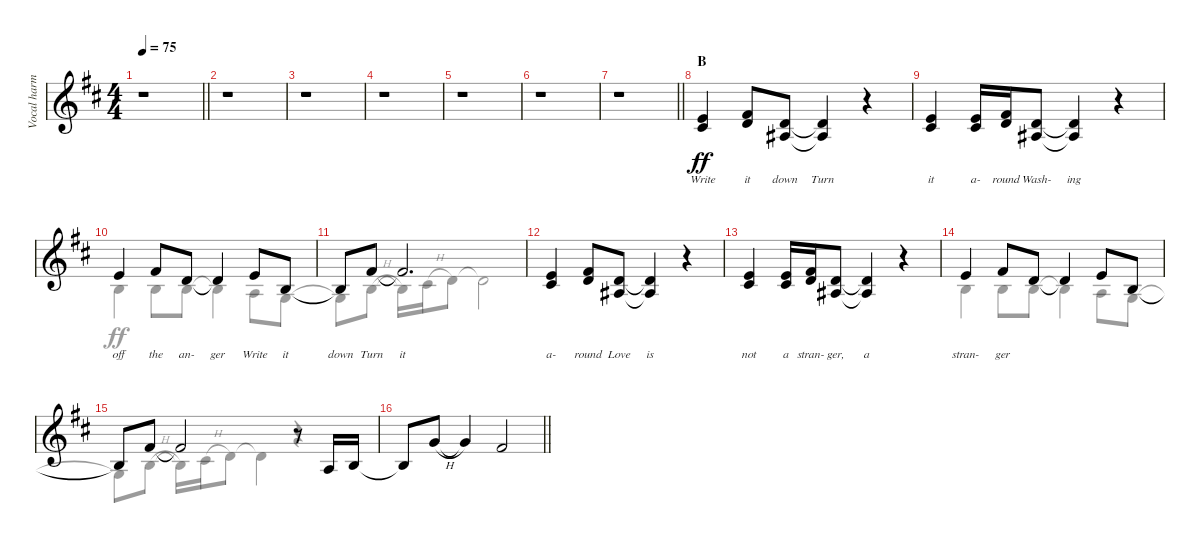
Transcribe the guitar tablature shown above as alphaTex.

\track ("Vocal harmonies" "Vocal harm") {instrument voiceoohs}
\staff {score}
\tuning (E4 B3 G3 D3 A2 E2 B1) {hide}
\voice
\ts (4 4)
\tempo 75
\clef g2
\barLineRight lightlight
\ks d
r.1{dy ff} |
r.1 |
r.1 |
r.1 |
r.1 |
r.1 |
\barLineRight lightlight
r.1 |
\section ("" "B")
(0.1 2.2).4{lyrics (0 "Write") lyrics (1 "") lyrics (2 "") lyrics (3 "") lyrics (4 "")} (2.1 3.2).8{lyrics (0 "it") lyrics (1 "") lyrics (2 "") lyrics (3 "") lyrics (4 "")} (3.2 3.3).8{lyrics (0 "down") lyrics (1 "") lyrics (2 "") lyrics (3 "") lyrics (4 "")} (3.2{t} 3.3{t}).4{lyrics (0 "Turn") lyrics (1 "") lyrics (2 "") lyrics (3 "") lyrics (4 "")} r.4 |
(0.1 2.2).4{lyrics (0 "it") lyrics (1 "") lyrics (2 "") lyrics (3 "") lyrics (4 "")} (0.1 2.2).16{lyrics (0 "a-") lyrics (1 "") lyrics (2 "") lyrics (3 "") lyrics (4 "")} (2.1 3.2).16{lyrics (0 "round") lyrics (1 "") lyrics (2 "") lyrics (3 "") lyrics (4 "")} (3.2 3.3).8{lyrics (0 "Wash-") lyrics (1 "") lyrics (2 "") lyrics (3 "") lyrics (4 "")} (3.2{t} 3.3{t}).4{lyrics (0 "ing") lyrics (1 "") lyrics (2 "") lyrics (3 "") lyrics (4 "")} r.4 |
0.1.4{lyrics (0 "off") lyrics (1 "") lyrics (2 "") lyrics (3 "") lyrics (4 "")} 2.1.8{lyrics (0 "the") lyrics (1 "") lyrics (2 "") lyrics (3 "") lyrics (4 "")} 3.2.8{lyrics (0 "an-") lyrics (1 "") lyrics (2 "") lyrics (3 "") lyrics (4 "")} 3.2{t}.4{lyrics (0 "ger") lyrics (1 "") lyrics (2 "") lyrics (3 "") lyrics (4 "")} 0.1.8{lyrics (0 "Write") lyrics (1 "") lyrics (2 "") lyrics (3 "") lyrics (4 "")} 0.2.8{lyrics (0 "it") lyrics (1 "") lyrics (2 "") lyrics (3 "") lyrics (4 "")} |
0.2{t}.8{lyrics (0 "down") lyrics (1 "") lyrics (2 "") lyrics (3 "") lyrics (4 "")} 2.1.8{lyrics (0 "Turn") lyrics (1 "") lyrics (2 "") lyrics (3 "") lyrics (4 "")} 2.1{t}.2{d lyrics (0 "it") lyrics (1 "") lyrics (2 "") lyrics (3 "") lyrics (4 "")} |
(0.1 2.2).4{lyrics (0 "a-") lyrics (1 "") lyrics (2 "") lyrics (3 "") lyrics (4 "")} (2.1 3.2).8{lyrics (0 "round") lyrics (1 "") lyrics (2 "") lyrics (3 "") lyrics (4 "")} (3.2 3.3).8{lyrics (0 "Love") lyrics (1 "") lyrics (2 "") lyrics (3 "") lyrics (4 "")} (3.2{t} 3.3{t}).4{lyrics (0 "is") lyrics (1 "") lyrics (2 "") lyrics (3 "") lyrics (4 "")} r.4 |
(0.1 2.2).4{lyrics (0 "not") lyrics (1 "") lyrics (2 "") lyrics (3 "") lyrics (4 "")} (0.1 2.2).16{lyrics (0 "a") lyrics (1 "") lyrics (2 "") lyrics (3 "") lyrics (4 "")} (2.1 3.2).16{lyrics (0 "stran-") lyrics (1 "") lyrics (2 "") lyrics (3 "") lyrics (4 "")} (3.2 3.3).8{lyrics (0 "ger,") lyrics (1 "") lyrics (2 "") lyrics (3 "") lyrics (4 "")} (3.2{t} 3.3{t}).4{lyrics (0 "a") lyrics (1 "") lyrics (2 "") lyrics (3 "") lyrics (4 "")} r.4 |
0.1.4{lyrics (0 "stran-") lyrics (1 "") lyrics (2 "") lyrics (3 "") lyrics (4 "")} 2.1.8{lyrics (0 "ger") lyrics (1 "") lyrics (2 "") lyrics (3 "") lyrics (4 "")} 3.2.8 3.2{t}.4 0.1.8 0.2.8 |
0.2{t}.8 2.1.8 2.1{t}.2 r.8 2.3.16 0.2.16 |
\barLineRight lightlight
0.2{t}.8 3.1{h}.8 3.1{t}.4 2.1.2
\voice
\clef g2
\ottava regular
\simile none
\barLineRight lightlight
\ks d
|
|
|
|
|
|
\barLineRight lightlight
|
|
|
0.2.4 0.2.8 0.2.8 0.2{t}.4 2.3.8 0.3.8 |
0.3{t}.8 0.2{h}.8 0.2{t}.16 2.2{h}.16 3.2.8 3.2{t}.2 |
|
|
0.2.4 0.2.8 0.2.8 0.2{t}.4 2.3.8 0.3.8 |
0.3{t}.8 0.2{h}.8 0.2{t}.16 2.2{h}.16 3.2.8 3.2{t}.4 r.4 |
\barLineRight lightlight
